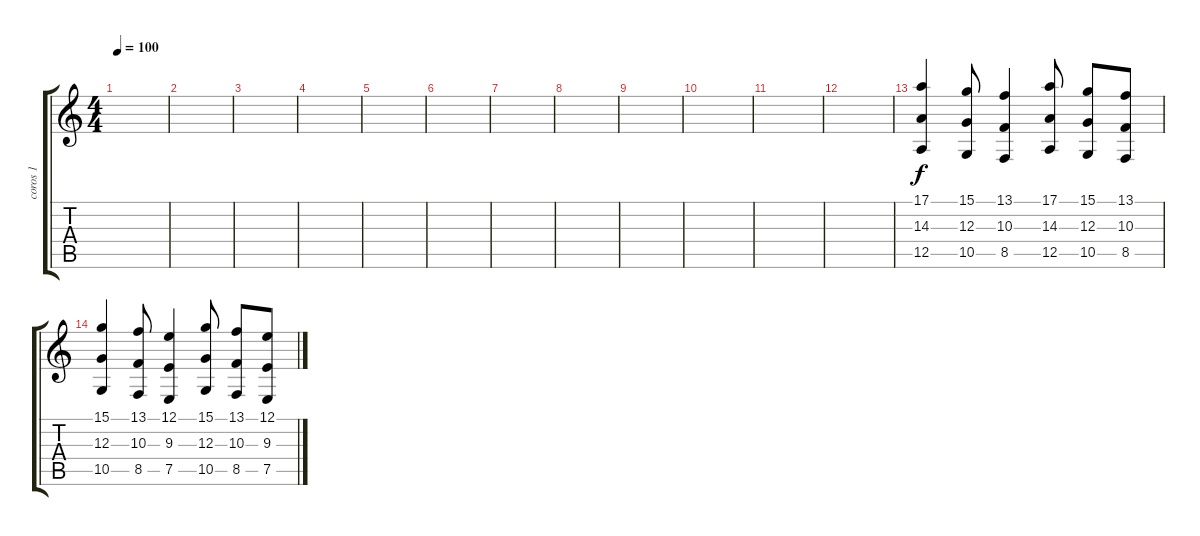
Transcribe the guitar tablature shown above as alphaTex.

\track ("coros 1" "coros 1") {instrument choiraahs}
\staff {score tabs}
\tuning (E4 B3 G3 D3 A2 E2) {hide}
\ts (4 4)
\tempo 100
\clef g2
\ks c
|
|
|
|
|
|
|
|
|
|
|
|
(17.1 14.3 12.5).4 (15.1 12.3 10.5).8 (13.1 10.3 8.5).4 (17.1 14.3 12.5).8 (15.1 12.3 10.5).8 (13.1 10.3 8.5).8 |
(15.1 12.3 10.5).4 (13.1 10.3 8.5).8 (12.1 9.3 7.5).4 (15.1 12.3 10.5).8 (13.1 10.3 8.5).8 (12.1 9.3 7.5).8
